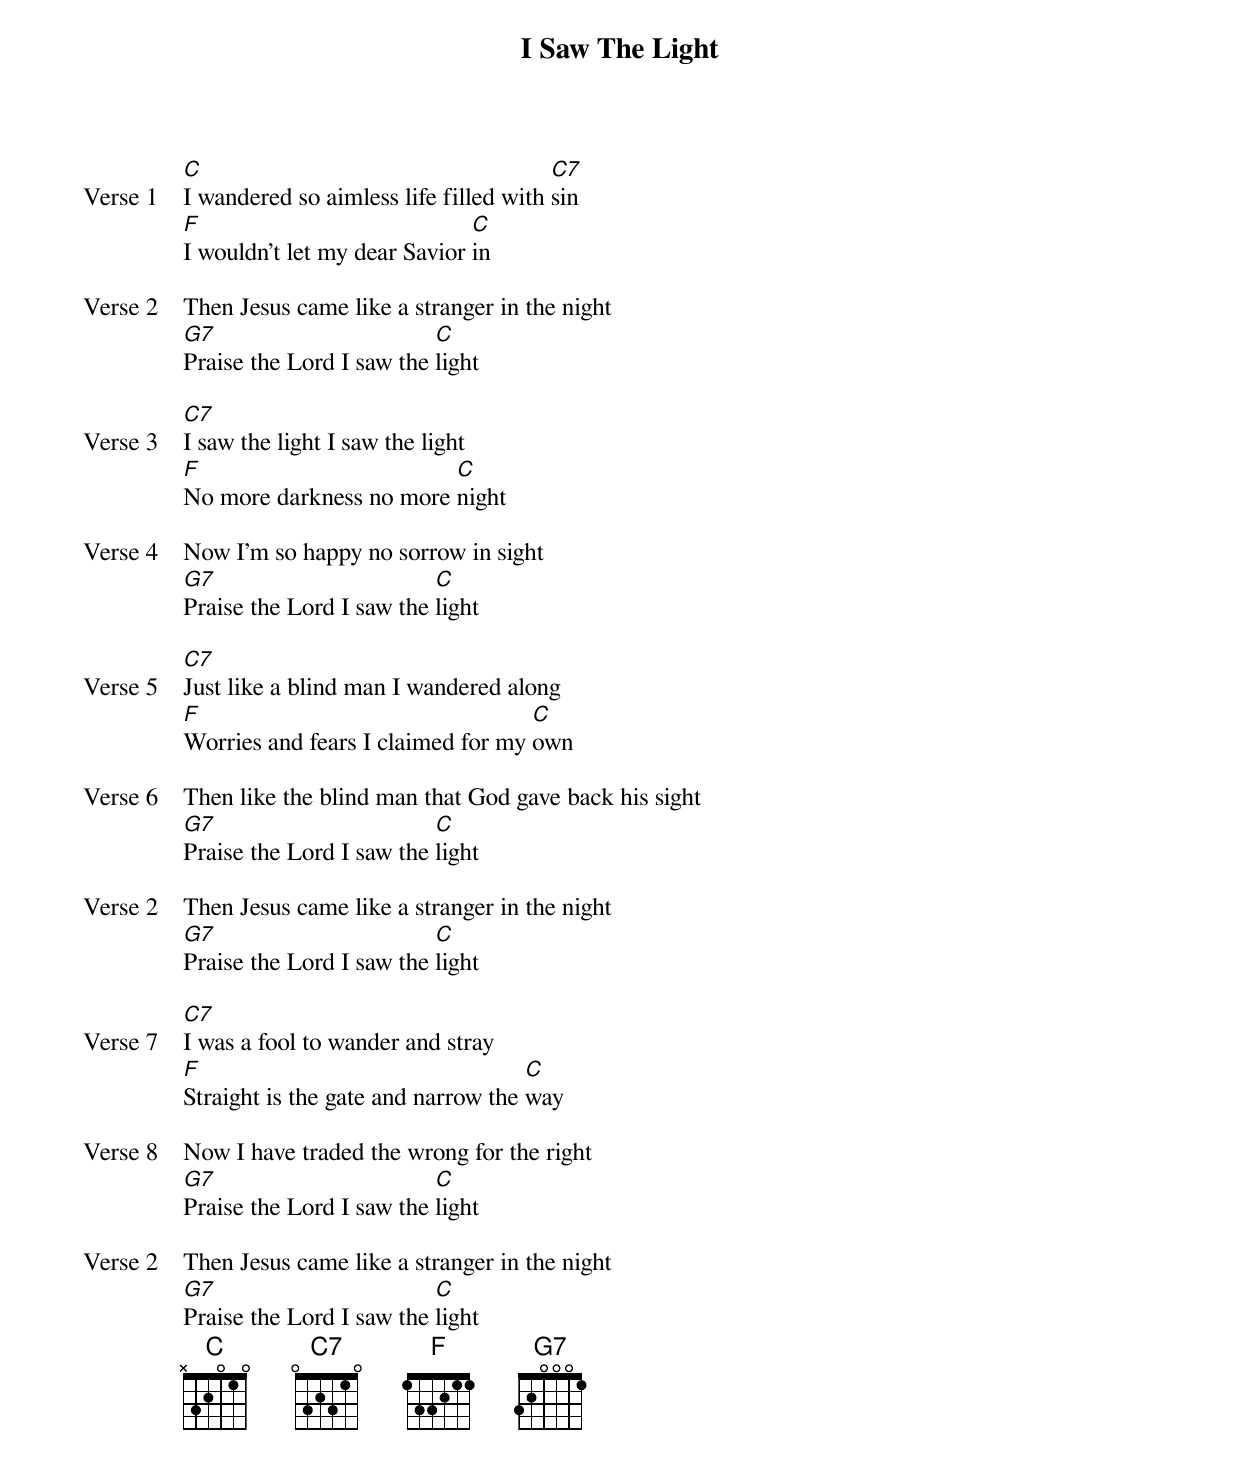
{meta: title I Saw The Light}
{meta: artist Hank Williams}
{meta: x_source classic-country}
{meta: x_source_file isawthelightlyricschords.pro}
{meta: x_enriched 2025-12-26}

{start_of_verse: Verse 1}
[C]I wandered so aimless life filled with [C7]sin
[F]I wouldn't let my dear Savior [C]in
{end_of_verse}

{start_of_verse: Verse 2}
Then Jesus came like a stranger in the night
[G7]Praise the Lord I saw the [C]light
{end_of_verse}

{start_of_verse: Verse 3}
[C7]I saw the light I saw the light
[F]No more darkness no more [C]night
{end_of_verse}

{start_of_verse: Verse 4}
Now I'm so happy no sorrow in sight
[G7]Praise the Lord I saw the [C]light
{end_of_verse}

{start_of_verse: Verse 5}
[C7]Just like a blind man I wandered along
[F]Worries and fears I claimed for my [C]own
{end_of_verse}

{start_of_verse: Verse 6}
Then like the blind man that God gave back his sight
[G7]Praise the Lord I saw the [C]light
{end_of_verse}

{start_of_verse: Verse 2}
Then Jesus came like a stranger in the night
[G7]Praise the Lord I saw the [C]light
{end_of_verse}

{start_of_verse: Verse 7}
[C7]I was a fool to wander and stray
[F]Straight is the gate and narrow the [C]way
{end_of_verse}

{start_of_verse: Verse 8}
Now I have traded the wrong for the right
[G7]Praise the Lord I saw the [C]light
{end_of_verse}

{start_of_verse: Verse 2}
Then Jesus came like a stranger in the night
[G7]Praise the Lord I saw the [C]light
{end_of_verse}
